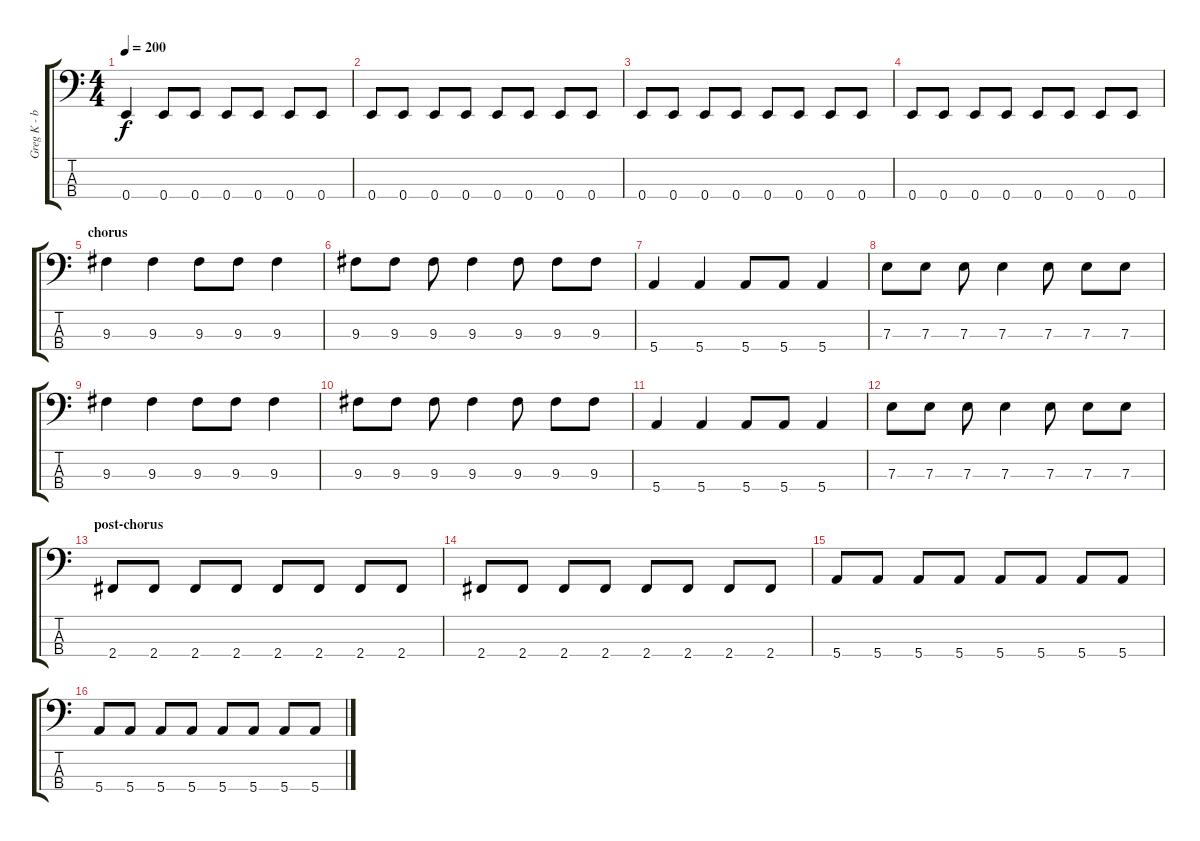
\track ("Greg K - b guitar" "Greg K - b") {instrument electricbasspick}
\staff {score tabs}
\tuning (G2 D2 A1 E1) {hide}
\ts (4 4)
\tempo 200
\clef f4
\ks c
0.4.4{dy f} 0.4.8 0.4.8 0.4.8 0.4.8 0.4.8 0.4.8 |
0.4.8 0.4.8 0.4.8 0.4.8 0.4.8 0.4.8 0.4.8 0.4.8 |
0.4.8 0.4.8 0.4.8 0.4.8 0.4.8 0.4.8 0.4.8 0.4.8 |
0.4.8 0.4.8 0.4.8 0.4.8 0.4.8 0.4.8 0.4.8 0.4.8 |
\section ("" "chorus")
9.3.4 9.3.4 9.3.8 9.3.8 9.3.4 |
9.3.8 9.3.8 9.3.8 9.3.4 9.3.8 9.3.8 9.3.8 |
5.4.4 5.4.4 5.4.8 5.4.8 5.4.4 |
7.3.8 7.3.8 7.3.8 7.3.4 7.3.8 7.3.8 7.3.8 |
9.3.4 9.3.4 9.3.8 9.3.8 9.3.4 |
9.3.8 9.3.8 9.3.8 9.3.4 9.3.8 9.3.8 9.3.8 |
5.4.4 5.4.4 5.4.8 5.4.8 5.4.4 |
7.3.8 7.3.8 7.3.8 7.3.4 7.3.8 7.3.8 7.3.8 |
\section ("" "post-chorus")
2.4.8 2.4.8 2.4.8 2.4.8 2.4.8 2.4.8 2.4.8 2.4.8 |
2.4.8 2.4.8 2.4.8 2.4.8 2.4.8 2.4.8 2.4.8 2.4.8 |
5.4.8 5.4.8 5.4.8 5.4.8 5.4.8 5.4.8 5.4.8 5.4.8 |
5.4.8 5.4.8 5.4.8 5.4.8 5.4.8 5.4.8 5.4.8 5.4.8
